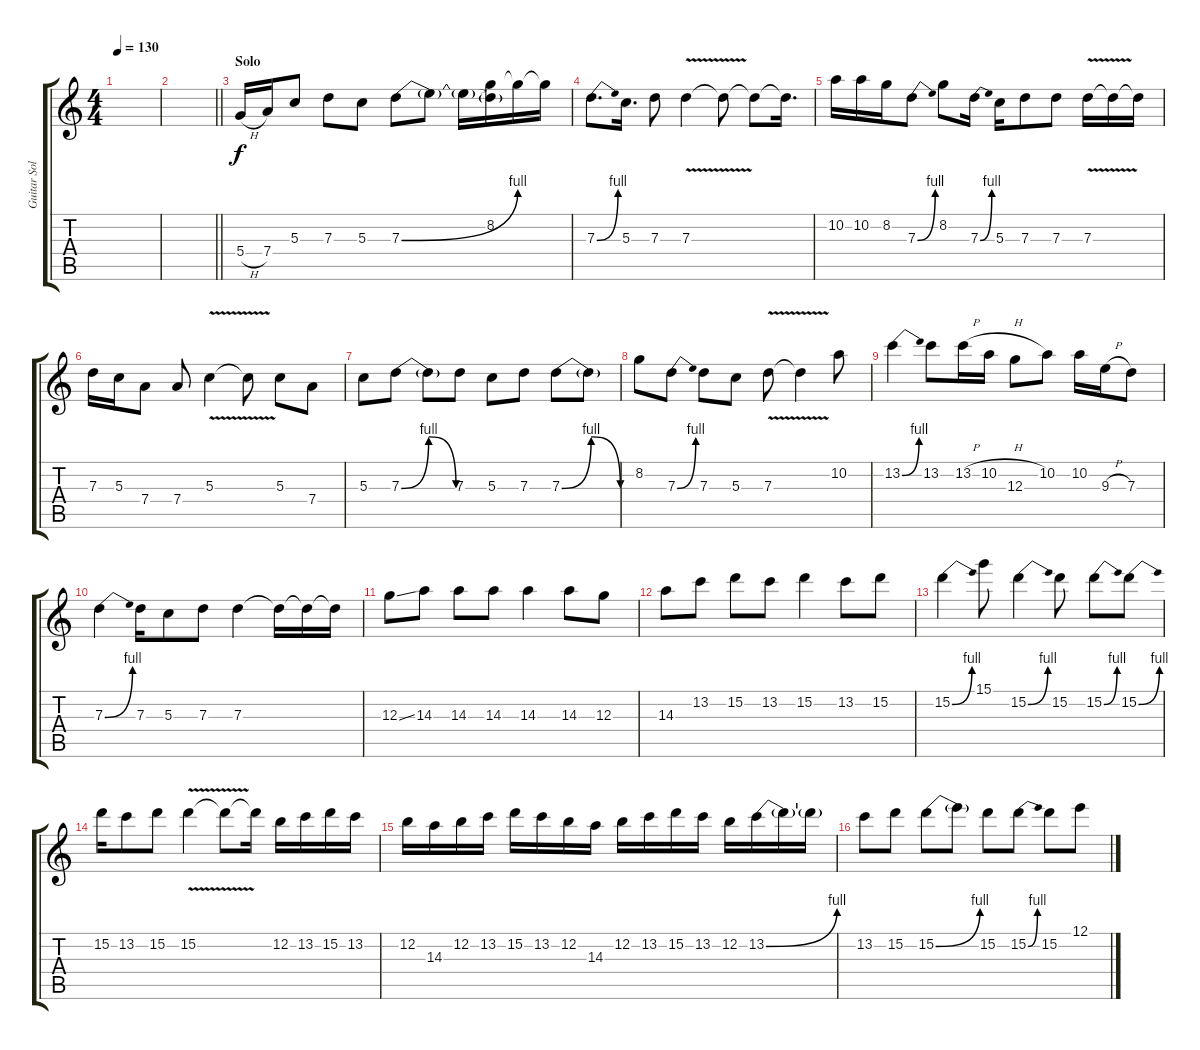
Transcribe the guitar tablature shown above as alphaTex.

\track ("Guitar Solo" "Guitar Sol") {instrument overdrivenguitar}
\staff {score tabs}
\tuning (E4 B3 G3 D3 A2 E2) {hide}
\ts (4 4)
\tempo 130
\clef g2
\ks c
|
\barLineRight lightlight
|
\section ("" "Solo")
5.4{h}.16 7.4.16 5.3.8 7.3.8 5.3.8 7.3{be (bend 0 0 60 4)}.8 7.3{t}.8 7.3{t}.16 (8.2 7.3{t}).16 8.2{t}.16 8.2{t}.16 |
7.3{be (bend 0 0 60 4)}.8{d} 5.3.16{d} 7.3.8 7.3{v}.4 7.3{t}.8 7.3{t}.8 7.3{t}.16{d} |
10.2.16 10.2.16 8.2.16 7.3{be (bend 0 0 60 4)}.8 8.2.8 7.3{be (bend 0 0 60 4)}.16 5.3.16 7.3.8 7.3.8 7.3{v}.16 7.3{t}.16 7.3{t}.16 |
7.3.16 5.3.16 7.4.8 7.4.8 5.3{v}.4 5.3{t}.8 5.3.8 7.4.8 |
5.3.8 7.3{be (bendrelease 0 0 30 4 30 4 60 0)}.8 7.3{t}.8 7.3.8 5.3.8 7.3.8 7.3{be (bendrelease 0 0 30 4 30 4 60 0)}.8 7.3{t}.8 |
8.2.8 7.3{be (bend 0 0 60 4)}.8 7.3.8 5.3.8 7.3{v}.8 7.3{t}.4 10.2.8 |
13.2{be (bend 0 0 60 4)}.4 13.2.8 13.2{h}.16 10.2{h}.16 12.3.8 10.2.8 10.2.16 9.3{h}.16 7.3.8 |
7.3{be (bend 0 0 60 4)}.4 7.3.16 5.3.8 7.3.8 7.3.4 7.3{t}.16 7.3{t}.16 7.3{t}.16 |
12.3{ss}.8 14.3.8 14.3.8 14.3.8 14.3.4 14.3.8 12.3.8 |
14.3.8 13.2.8 15.2.8 13.2.8 15.2.4 13.2.8 15.2.8 |
15.2{be (bend 0 0 60 4)}.4 15.1.8 15.2{be (bend 0 0 60 4)}.4 15.2.8 15.2{be (bend 0 0 60 4)}.8 15.2{be (bend 0 0 60 4)}.8 |
15.2.16 13.2.8 15.2.8 15.2{v}.4 15.2{t}.8 15.2{t}.16 12.2.16 13.2.16 15.2.16 13.2.16 |
12.2.16 14.3.16 12.2.16 13.2.16 15.2.16 13.2.16 12.2.16 14.3.16 12.2.16 13.2.16 15.2.16 13.2.16 12.2.16 13.2{be (bend 0 0 60 4)}.16 13.2{t}.16 13.2{t}.16 |
13.2.8 15.2.8 15.2{be (bend 0 0 60 4)}.8 15.2{t}.8 15.2.8 15.2{be (bend 0 0 60 4)}.8 15.2.8 12.1.8
